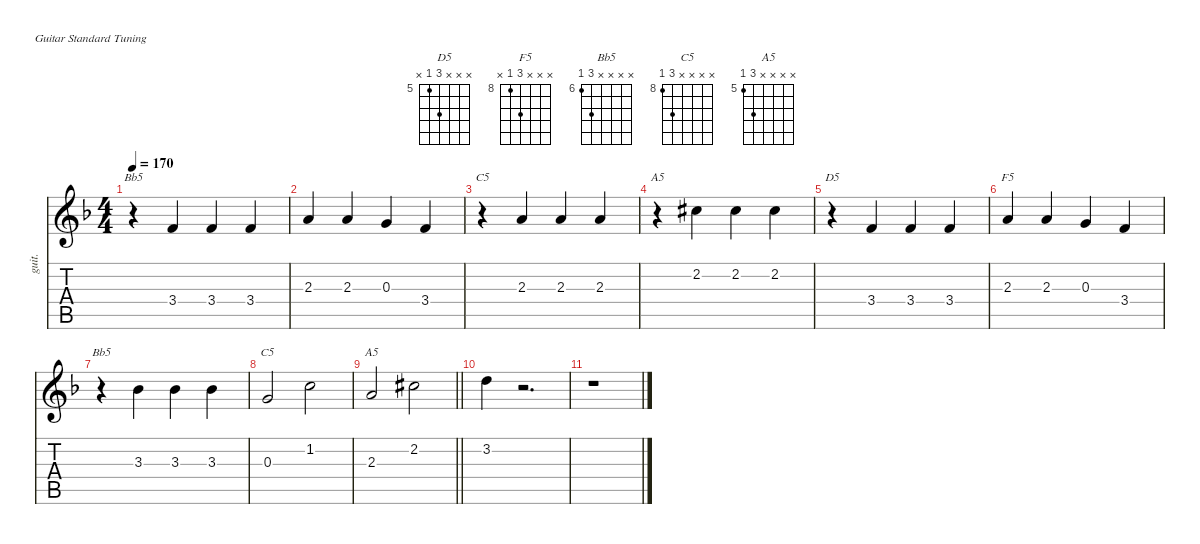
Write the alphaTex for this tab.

\defaultSystemsLayout 4
\hideDynamics
\bracketExtendMode nobrackets
\otherSystemsTrackNameOrientation horizontal
\track ("Guitar" "guit. ") {defaultSystemsLayout 4 mute instrument brightacousticpiano}
\staff {score tabs}
\tuning (E4 B3 G3 D3 A2 E2)
\displaytranspose 12
\chord ("D5" x x x 7 5 x) {firstfret 5 showfingering false}
\chord ("F5" x x x 10 8 x) {firstfret 8 showfingering false}
\chord ("Bb5" x x x x 8 6) {firstfret 6 showfingering false}
\chord ("C5" x x x x 10 8) {firstfret 8 showfingering false}
\chord ("A5" x x x x 7 5) {firstfret 5 showfingering false}
\ts (4 4)
\tempo 170
\clef g2
\ks dminor
r.4{ch "Bb5" dy f beam Down} 3.4{acc forcenatural}.4{beam Up} 3.4{acc forcenatural}.4{beam Up} 3.4{acc forcenatural}.4{beam Up} |
2.3{acc forcenatural}.4{beam Up} 2.3{acc forcenatural}.4{beam Up} 0.3{acc forcenatural}.4{beam Up} 3.4{acc forcenatural}.4{beam Up} |
r.4{ch "C5" beam Down} 2.3{acc forcenatural}.4{beam Up} 2.3{acc forcenatural}.4{beam Up} 2.3{acc forcenatural}.4{beam Up} |
r.4{ch "A5" beam Down} 2.2{acc #}.4{beam Down} 2.2{acc #}.4{beam Down} 2.2{acc #}.4{beam Down} |
r.4{ch "D5" beam Down} 3.4{acc forcenatural}.4{beam Up} 3.4{acc forcenatural}.4{beam Up} 3.4{acc forcenatural}.4{beam Up} |
2.3{acc forcenatural}.4{ch "F5" beam Up} 2.3{acc forcenatural}.4{beam Up} 0.3{acc forcenatural}.4{beam Up} 3.4{acc forcenatural}.4{beam Up} |
r.4{ch "Bb5" beam Down} 3.3{acc b}.4{beam Down} 3.3{acc b}.4{beam Down} 3.3{acc b}.4{beam Down} |
0.3{acc forcenatural}.2{ch "C5" beam Up} 1.2{acc forcenatural}.2{beam Down} |
\barLineRight lightlight
2.3{acc forcenatural}.2{ch "A5" beam Up} 2.2{acc #}.2{beam Down} |
\section ("" "")
3.2{acc forcenatural}.4{beam Down} r.2{d beam Down} |
r.1{beam Down}
